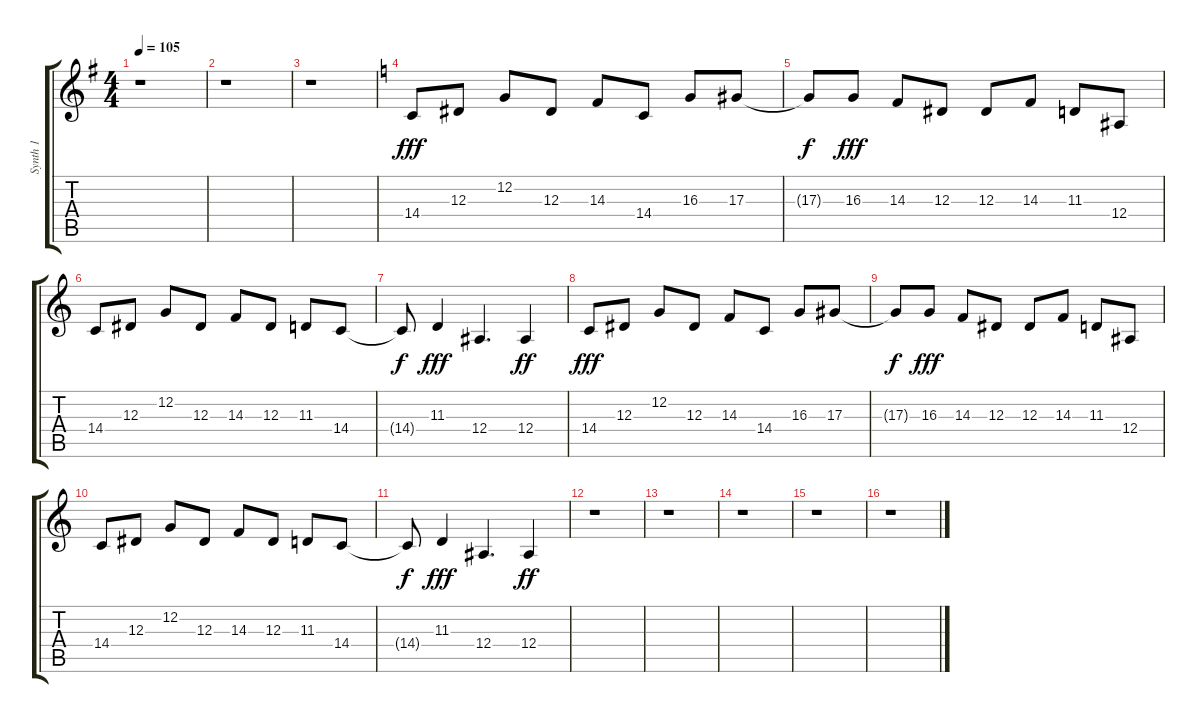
\track ("Synth 1" "Synth 1") {instrument shanai}
\staff {score tabs}
\tuning (C4 G3 Eb3 Bb2 F2 C2) {hide}
\ts (4 4)
\tempo 105
\clef g2
\ks g
r.1{dy ff} |
r.1 |
r.1 |
\ks c
14.4.8{dy fff} 12.3.8 12.2.8 12.3.8 14.3.8 14.4.8 16.3.8 17.3.8 |
17.3{t}.8{dy f} 16.3.8{dy fff} 14.3.8 12.3.8 12.3.8 14.3.8 11.3.8 12.4.8 |
14.4.8 12.3.8 12.2.8 12.3.8 14.3.8 12.3.8 11.3.8 14.4.8 |
14.4{t}.8{dy f} 11.3.4{dy fff} 12.4.4{d} 12.4.4{dy ff} |
14.4.8{dy fff} 12.3.8 12.2.8 12.3.8 14.3.8 14.4.8 16.3.8 17.3.8 |
17.3{t}.8{dy f} 16.3.8{dy fff} 14.3.8 12.3.8 12.3.8 14.3.8 11.3.8 12.4.8 |
14.4.8 12.3.8 12.2.8 12.3.8 14.3.8 12.3.8 11.3.8 14.4.8 |
14.4{t}.8{dy f} 11.3.4{dy fff} 12.4.4{d} 12.4.4{dy ff} |
r.1 |
r.1 |
r.1 |
r.1 |
r.1
